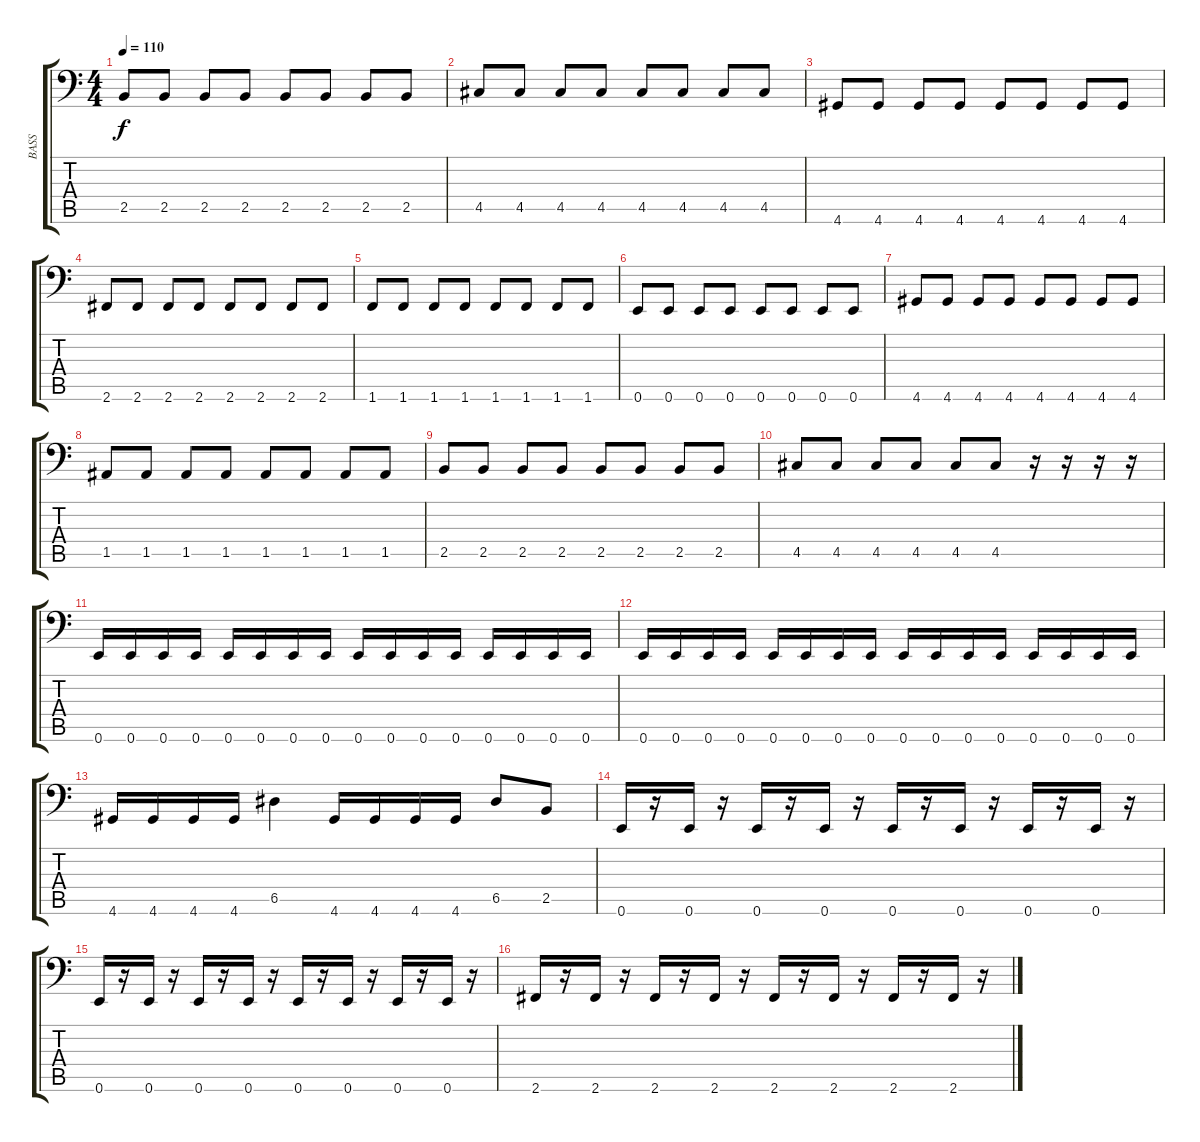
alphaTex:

\track ("BASS" "BASS") {instrument electricbassfinger}
\staff {score tabs}
\tuning (E3 B2 G2 D2 A1 E1) {hide}
\ts (4 4)
\tempo 110
\clef f4
\ks c
2.5.8{dy f} 2.5.8 2.5.8 2.5.8 2.5.8 2.5.8 2.5.8 2.5.8 |
4.5.8 4.5.8 4.5.8 4.5.8 4.5.8 4.5.8 4.5.8 4.5.8 |
4.6.8 4.6.8 4.6.8 4.6.8 4.6.8 4.6.8 4.6.8 4.6.8 |
2.6.8 2.6.8 2.6.8 2.6.8 2.6.8 2.6.8 2.6.8 2.6.8 |
1.6.8 1.6.8 1.6.8 1.6.8 1.6.8 1.6.8 1.6.8 1.6.8 |
0.6.8 0.6.8 0.6.8 0.6.8 0.6.8 0.6.8 0.6.8 0.6.8 |
4.6.8 4.6.8 4.6.8 4.6.8 4.6.8 4.6.8 4.6.8 4.6.8 |
1.5.8 1.5.8 1.5.8 1.5.8 1.5.8 1.5.8 1.5.8 1.5.8 |
2.5.8 2.5.8 2.5.8 2.5.8 2.5.8 2.5.8 2.5.8 2.5.8 |
4.5.8 4.5.8 4.5.8 4.5.8 4.5.8 4.5.8 r.16 r.16 r.16 r.16 |
0.6.16 0.6.16 0.6.16 0.6.16 0.6.16 0.6.16 0.6.16 0.6.16 0.6.16 0.6.16 0.6.16 0.6.16 0.6.16 0.6.16 0.6.16 0.6.16 |
0.6.16 0.6.16 0.6.16 0.6.16 0.6.16 0.6.16 0.6.16 0.6.16 0.6.16 0.6.16 0.6.16 0.6.16 0.6.16 0.6.16 0.6.16 0.6.16 |
4.6.16 4.6.16 4.6.16 4.6.16 6.5.4 4.6.16 4.6.16 4.6.16 4.6.16 6.5.8 2.5.8 |
0.6.16 r.16 0.6.16 r.16 0.6.16 r.16 0.6.16 r.16 0.6.16 r.16 0.6.16 r.16 0.6.16 r.16 0.6.16 r.16 |
0.6.16 r.16 0.6.16 r.16 0.6.16 r.16 0.6.16 r.16 0.6.16 r.16 0.6.16 r.16 0.6.16 r.16 0.6.16 r.16 |
2.6.16 r.16 2.6.16 r.16 2.6.16 r.16 2.6.16 r.16 2.6.16 r.16 2.6.16 r.16 2.6.16 r.16 2.6.16 r.16
